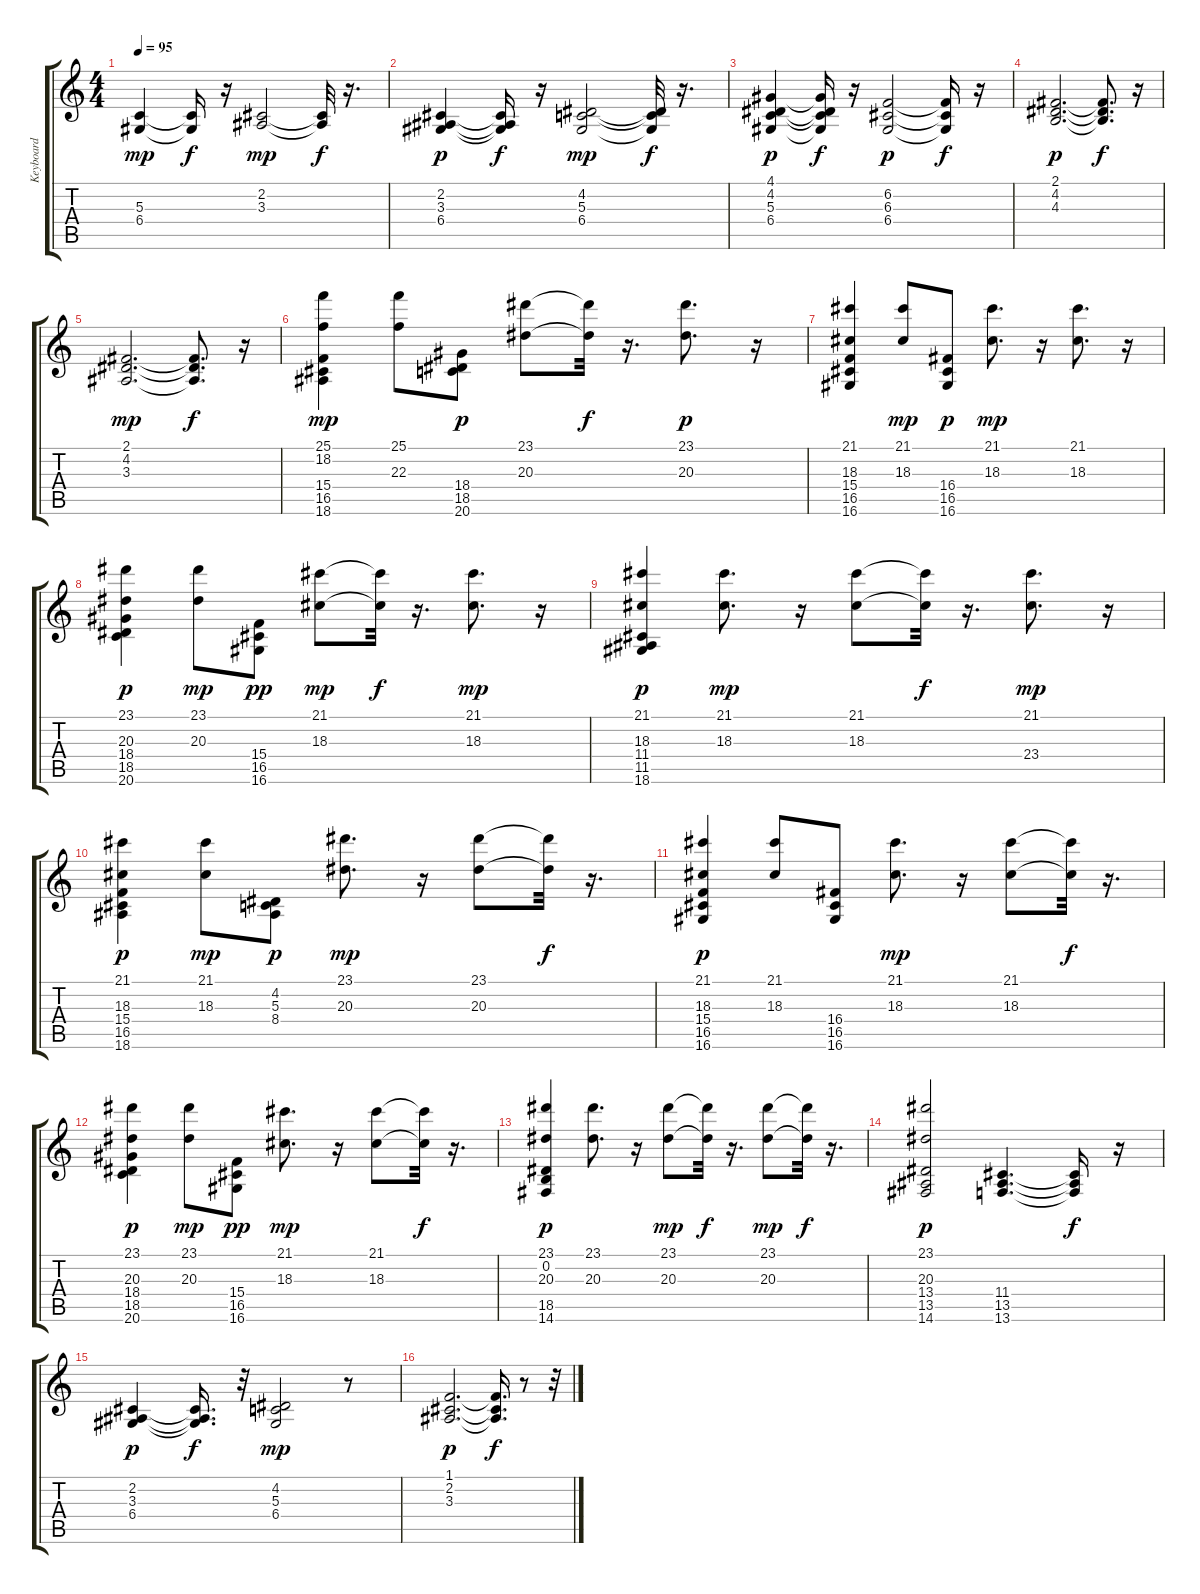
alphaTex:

\track ("Keyboard" "Keyboard") {instrument pad2warm}
\staff {score tabs}
\tuning (E4 B3 G3 D3 A2 E2) {hide}
\ts (4 4)
\tempo 95
\clef g2
\ks c
(5.3 6.4).4{dy mp} (5.3{t} 6.4{t}).16{dy f} r.16 (2.2 3.3).2{dy mp} (2.2{t} 3.3{t}).32{dy f} r.16{d} |
(2.2 3.3 6.4).4{dy p} (2.2{t} 3.3{t} 6.4{t}).16{dy f} r.16 (4.2 5.3 6.4).2{dy mp} (4.2{t} 5.3{t} 6.4{t}).32{dy f} r.16{d} |
(4.1 4.2 5.3 6.4).4{dy p} (4.1{t} 4.2{t} 5.3{t} 6.4{t}).16{dy f} r.16 (6.2 6.3 6.4).2{dy p} (6.2{t} 6.3{t} 6.4{t}).16{dy f} r.16 |
(2.1 4.2 4.3).2{d dy p} (2.1{t} 4.2{t} 4.3{t}).8{d dy f} r.16 |
(2.1 4.2 3.3).2{d dy mp} (2.1{t} 4.2{t} 3.3{t}).8{d dy f} r.16 |
(25.1 18.2 15.4 16.5 18.6).4{dy mp} (25.1 22.3).8 (18.4 18.5 20.6).8{dy p} (23.1 20.3).8 (23.1{t} 20.3{t}).32{dy f} r.16{d} (23.1 20.3).8{d dy p} r.16 |
(21.1 18.3 15.4 16.5 16.6).4 (21.1 18.3).8{dy mp} (16.4 16.5 16.6).8{dy p} (21.1 18.3).8{d dy mp} r.16 (21.1 18.3).8{d} r.16 |
(23.1 20.3 18.4 18.5 20.6).4{dy p} (23.1 20.3).8{dy mp} (15.4 16.5 16.6).8{dy pp} (21.1 18.3).8{dy mp} (21.1{t} 18.3{t}).32{dy f} r.16{d} (21.1 18.3).8{d dy mp} r.16 |
(21.1 18.3 11.4 11.5 18.6).4{dy p} (21.1 18.3).8{d dy mp} r.16 (21.1 18.3).8 (21.1{t} 18.3{t}).32{dy f} r.16{d} (21.1 23.4).8{d dy mp} r.16 |
(21.1 18.3 15.4 16.5 18.6).4{dy p} (21.1 18.3).8{dy mp} (4.2 5.3 8.4).8{dy p} (23.1 20.3).8{d dy mp} r.16 (23.1 20.3).8 (23.1{t} 20.3{t}).32{dy f} r.16{d} |
(21.1 18.3 15.4 16.5 16.6).4{dy p} (21.1 18.3).8 (16.4 16.5 16.6).8 (21.1 18.3).8{d dy mp} r.16 (21.1 18.3).8 (21.1{t} 18.3{t}).32{dy f} r.16{d} |
(23.1 20.3 18.4 18.5 20.6).4{dy p} (23.1 20.3).8{dy mp} (15.4 16.5 16.6).8{dy pp} (21.1 18.3).8{d dy mp} r.16 (21.1 18.3).8 (21.1{t} 18.3{t}).32{dy f} r.16{d} |
(23.1 0.2 20.3 18.5 14.6).4{dy p} (23.1 20.3).8{d} r.16 (23.1 20.3).8{dy mp} (23.1{t} 20.3{t}).32{dy f} r.16{d} (23.1 20.3).8{dy mp} (23.1{t} 20.3{t}).32{dy f} r.16{d} |
(23.1 20.3 13.4 13.5 14.6).2{dy p} (11.4 13.5 13.6).4{d} (11.4{t} 13.5{t} 13.6{t}).16{dy f} r.16 |
(2.2 3.3 6.4).4{dy p} (2.2{t} 3.3{t} 6.4{t}).16{d dy f} r.32 (4.2 5.3 6.4).2{dy mp} r.8 |
(1.1 2.2 3.3).2{d dy p} (1.1{t} 2.2{t} 3.3{t}).16{d dy f} r.8 r.32
